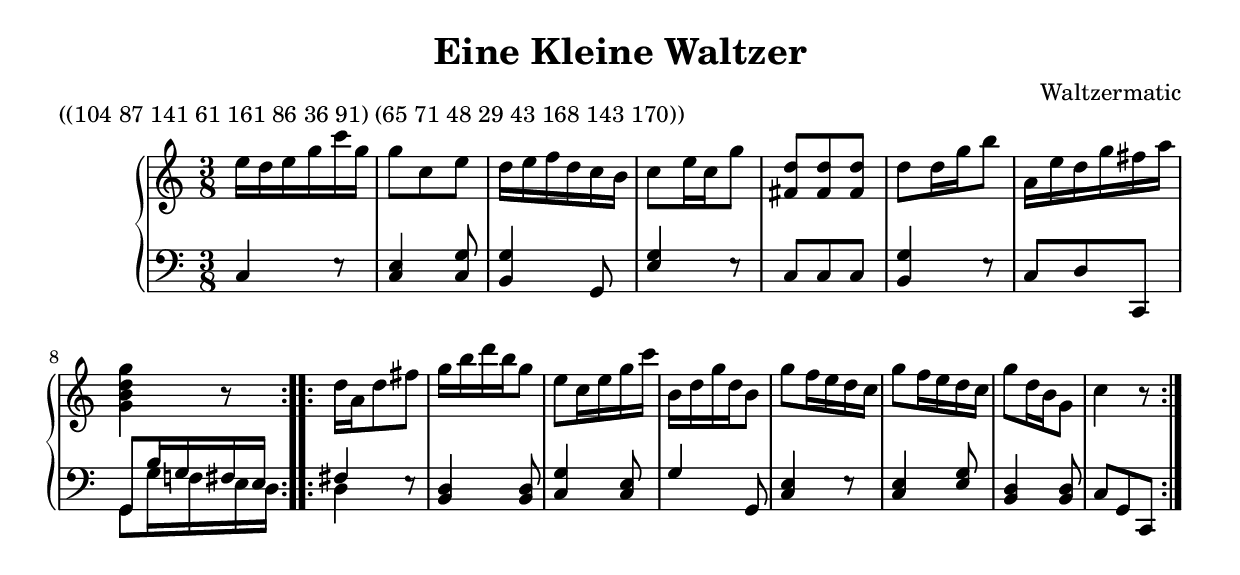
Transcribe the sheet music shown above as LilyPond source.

\version "2.18.2"
\header {
  title = "Eine Kleine Waltzer"
  composer = "Waltzermatic"
}
global = {
  \key c \major
  \time 3/8
}
\parallelMusic #'(voiceA voiceB voiceC) {
  \repeat volta 2 {
    % bar 104 
    e''16 d'' e'' g'' c''' g'' |
    c4 e8\rest |
    s4.    |
    % bar 87 
    g''8 c'' e'' |
    <c e>4 <c g>8 |
    s4.    |
    % bar 141 
    d''16 e'' f'' d'' c'' b' |
    <b, g>4 g,8 |
    s4.    |
    % bar 61 
    c''8 e''16 c'' g''8 |
    <e g>4 e8\rest |
    s4.    |
    % bar 161 
    <fis' d''>8 <fis' d''> <fis' d''>|
    c8 c c |
    s4.    |
    % bar 86 
    d''8 d''16 g'' b''8 |
    <b, g>4 e8\rest |
    s4.    |
    % bar 36 
    a'16 e'' d'' g'' fis'' a'' |
    c8       d       c,        |
    s4.    |
    % bar 091
    <g' b' d'' g''>4 r8 |
    g,8 b16 g  fis e |
    g,8 g16 f! e   d |
  }
  \repeat volta 2 {
    % bar 65 
    d''16 a' d''8 fis'' |
    fis4 e8\rest |
    d4   s8 |
    % bar 71 
    g''16 b'' d''' b'' g''8 |
    <b, d>4 <b, d>8 |
    s4.    |
    % bar 48 
    e''8 c''16 e'' g'' c''' |
    <c g>4 <c e>8 |
    s4.    |
    % bar 029
    b'16 d'' g'' d'' b'8 |
    g4               g,8 |
    s4.                  |
    % bar 43 
    g''8 f''16 e'' d'' c'' |
    <c e>4 e8\rest |
    s4.    |
    % bar 168 
    g''8 f''16 e'' d'' c'' |
    <c e>4 <e g>8 |
    s4.    |
    % bar 143 
    g''8 d''16 b' g'8 |
    <b, d>4 <b, d>8 |
    s4.    |
    % bar 170 
    c''4 r8 |
    c8 g, c, |
    s4.    |
  }
}
\score {
  \new PianoStaff <<
    \new Staff { 
      \global
      <<
        \voiceA
      >>
    }
    \new Staff { 
      \global \clef bass
      <<
        \voiceB
        \\
        \voiceC
      >>
    }
  >>
  \layout { }
  \header { piece = "((104 87 141 61 161 86 36 91) (65 71 48 29 43 168 143 170))" }
}
\score {
  \unfoldRepeats { 
  \new PianoStaff <<
    \new Staff { 
      \global
      <<
        \voiceA
      >>
    }
    \new Staff { 
      \global \clef bass
      <<
        \voiceB
        \\
        \voiceC
      >>
    }
  >>
  }
  \midi { }
}
